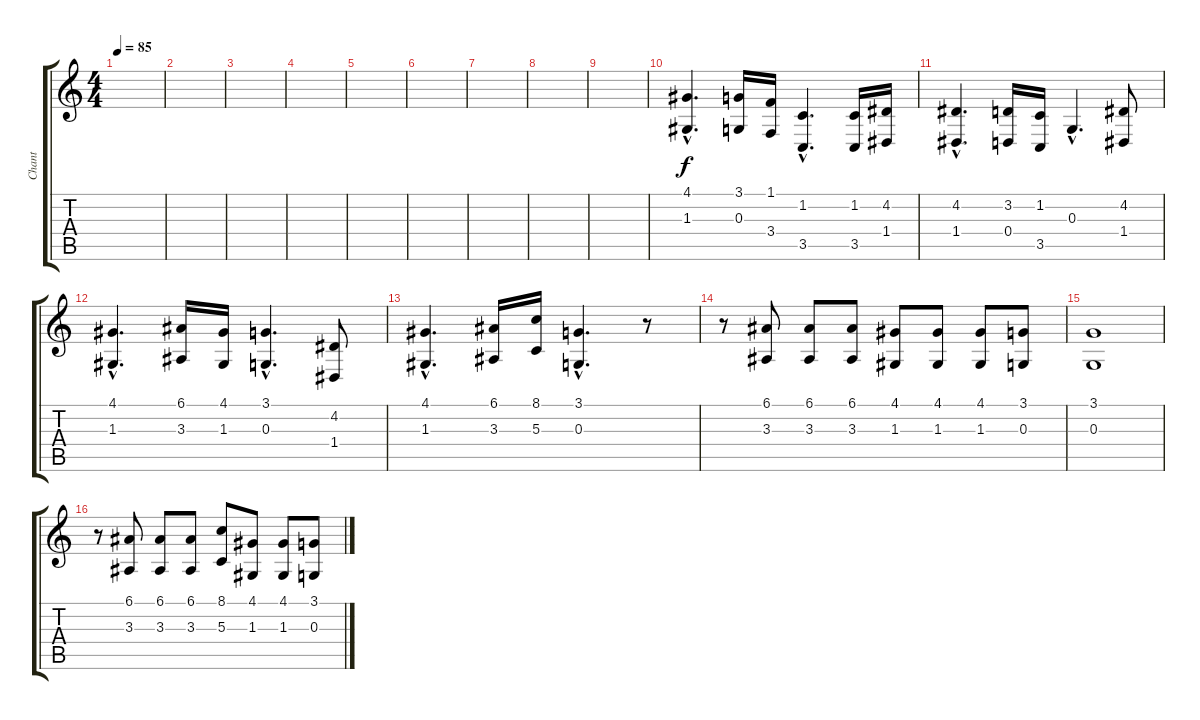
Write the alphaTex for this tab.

\track ("Chant" "Chant") {instrument sopranosax}
\staff {score tabs}
\tuning (E4 B3 G3 D3 A2 E2) {hide}
\ts (4 4)
\tempo 85
\clef g2
\ks c
|
|
|
|
|
|
|
|
|
(4.1{hac} 1.3{hac}).4{d} (3.1 0.3).16 (1.1 3.4).16 (1.2{hac} 3.5{hac}).4{d} (1.2 3.5).16 (4.2 1.4).16 |
(4.2{hac} 1.4{hac}).4{d} (3.2 0.4).16 (1.2 3.5).16 0.3{hac}.4{d} (4.2 1.4).8 |
(4.1{hac} 1.3{hac}).4{d} (6.1 3.3).16 (4.1 1.3).16 (3.1{hac} 0.3{hac}).4{d} (4.2 1.4).8 |
(4.1{hac} 1.3{hac}).4{d} (6.1 3.3).16 (8.1 5.3).16 (3.1{hac} 0.3{hac}).4{d} r.8 |
r.8 (6.1 3.3).8 (6.1 3.3).8 (6.1 3.3).8 (4.1 1.3).8 (4.1 1.3).8 (4.1 1.3).8 (3.1 0.3).8 |
(3.1 0.3).1 |
r.8 (6.1 3.3).8 (6.1 3.3).8 (6.1 3.3).8 (8.1 5.3).8 (4.1 1.3).8 (4.1 1.3).8 (3.1 0.3).8
